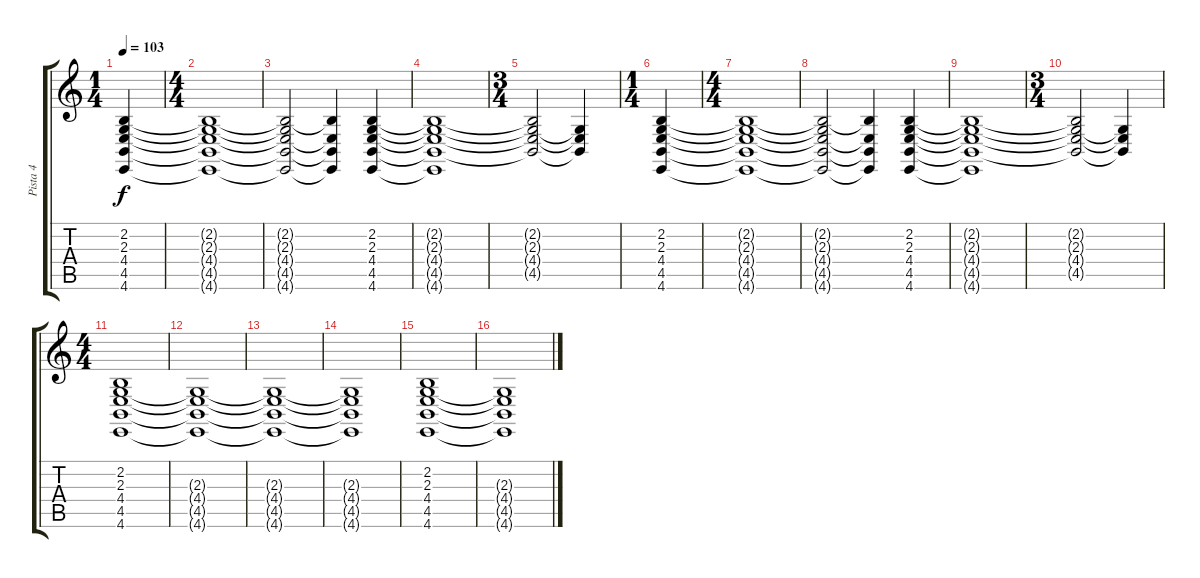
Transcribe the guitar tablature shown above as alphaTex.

\track ("Pista 4" "Pista 4") {instrument stringensemble1}
\staff {score tabs}
\tuning (D4 A3 F3 C3 G2 C2) {hide}
\ts (1 4)
\tempo 103
\clef g2
\ks c
(2.2 2.3 4.4 4.5 4.6).4{dy f} |
\ts (4 4)
(2.2{t} 2.3{t} 4.4{t} 4.5{t} 4.6{t}).1 |
(2.2{t} 2.3{t} 4.4{t} 4.5{t} 4.6{t}).2 (2.2{t} 4.4{t} 4.5{t} 4.6{t}).4 (2.2 2.3 4.4 4.5 4.6).4 |
(2.2{t} 2.3{t} 4.4{t} 4.5{t} 4.6{t}).1 |
\ts (3 4)
(2.2{t} 2.3{t} 4.4{t} 4.5{t}).2 (2.3{t} 4.4{t} 4.5{t}).4 |
\ts (1 4)
(2.2 2.3 4.4 4.5 4.6).4 |
\ts (4 4)
(2.2{t} 2.3{t} 4.4{t} 4.5{t} 4.6{t}).1 |
(2.2{t} 2.3{t} 4.4{t} 4.5{t} 4.6{t}).2 (2.2{t} 4.4{t} 4.5{t} 4.6{t}).4 (2.2 2.3 4.4 4.5 4.6).4 |
(2.2{t} 2.3{t} 4.4{t} 4.5{t} 4.6{t}).1 |
\ts (3 4)
(2.2{t} 2.3{t} 4.4{t} 4.5{t}).2 (2.3{t} 4.4{t} 4.5{t}).4 |
\ts (4 4)
(2.2 2.3 4.4 4.5 4.6).1 |
(2.3{t} 4.4{t} 4.5{t} 4.6{t}).1 |
(2.3{t} 4.4{t} 4.5{t} 4.6{t}).1 |
(2.3{t} 4.4{t} 4.5{t} 4.6{t}).1 |
(2.2 2.3 4.4 4.5 4.6).1 |
(2.3{t} 4.4{t} 4.5{t} 4.6{t}).1
